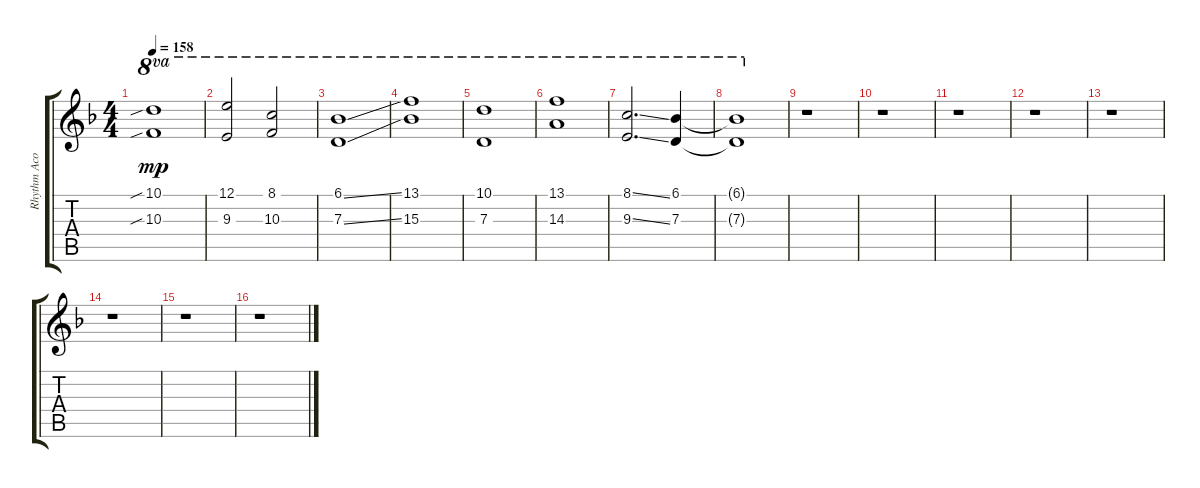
\track ("Rhythm Acoustic" "Rhythm Aco") {instrument acousticguitarsteel}
\staff {score tabs}
\tuning (E4 B3 G3 D3 A2 D2) {hide}
\ts (4 4)
\tempo 158
\clef g2
\ks f
(10.1{sib} 10.3{sib}).1{ot 8va dy mp} |
(12.1 9.3).2{ot 8va} (8.1 10.3).2{ot 8va} |
(6.1{ss} 7.3{ss}).1{ot 8va} |
(13.1 15.3).1{ot 8va} |
(10.1 7.3).1{ot 8va} |
(13.1 14.3).1{ot 8va} |
(8.1{ss} 9.3{ss}).2{d ot 8va} (6.1 7.3).4{ot 8va} |
(6.1{t} 7.3{t}).1{ot 8va} |
r.1 |
r.1 |
r.1 |
r.1 |
r.1 |
r.1 |
r.1 |
r.1
